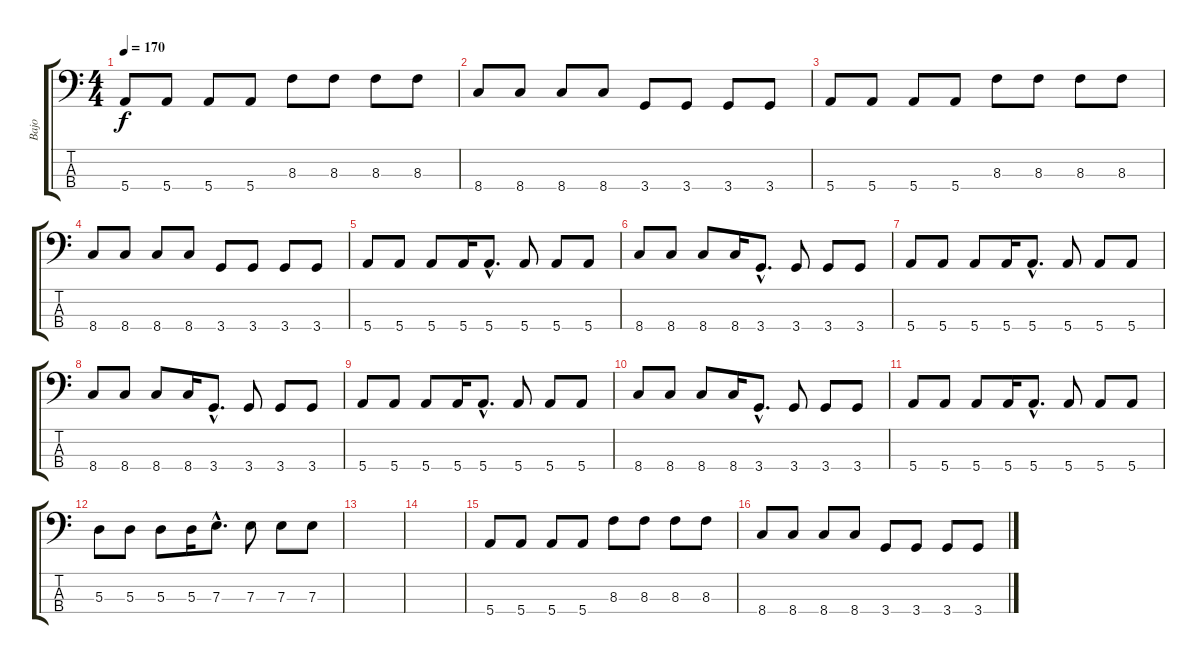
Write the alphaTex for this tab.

\track ("Bajo" "Bajo") {instrument electricbasspick}
\staff {score tabs}
\tuning (G2 D2 A1 E1) {hide}
\ts (4 4)
\tempo 170
\clef f4
\ks c
5.4.8{dy f} 5.4.8 5.4.8 5.4.8 8.3.8 8.3.8 8.3.8 8.3.8 |
8.4.8 8.4.8 8.4.8 8.4.8 3.4.8 3.4.8 3.4.8 3.4.8 |
5.4.8 5.4.8 5.4.8 5.4.8 8.3.8 8.3.8 8.3.8 8.3.8 |
8.4.8 8.4.8 8.4.8 8.4.8 3.4.8 3.4.8 3.4.8 3.4.8 |
5.4.8 5.4.8 5.4.8 5.4.16 5.4{hac}.8{d} 5.4.8 5.4.8 5.4.8 |
8.4.8 8.4.8 8.4.8 8.4.16 3.4{hac}.8{d} 3.4.8 3.4.8 3.4.8 |
5.4.8 5.4.8 5.4.8 5.4.16 5.4{hac}.8{d} 5.4.8 5.4.8 5.4.8 |
8.4.8 8.4.8 8.4.8 8.4.16 3.4{hac}.8{d} 3.4.8 3.4.8 3.4.8 |
5.4.8 5.4.8 5.4.8 5.4.16 5.4{hac}.8{d} 5.4.8 5.4.8 5.4.8 |
8.4.8 8.4.8 8.4.8 8.4.16 3.4{hac}.8{d} 3.4.8 3.4.8 3.4.8 |
5.4.8 5.4.8 5.4.8 5.4.16 5.4{hac}.8{d} 5.4.8 5.4.8 5.4.8 |
5.3.8 5.3.8 5.3.8 5.3.16 7.3{hac}.8{d} 7.3.8 7.3.8 7.3.8 |
|
|
5.4.8 5.4.8 5.4.8 5.4.8 8.3.8 8.3.8 8.3.8 8.3.8 |
8.4.8 8.4.8 8.4.8 8.4.8 3.4.8 3.4.8 3.4.8 3.4.8
